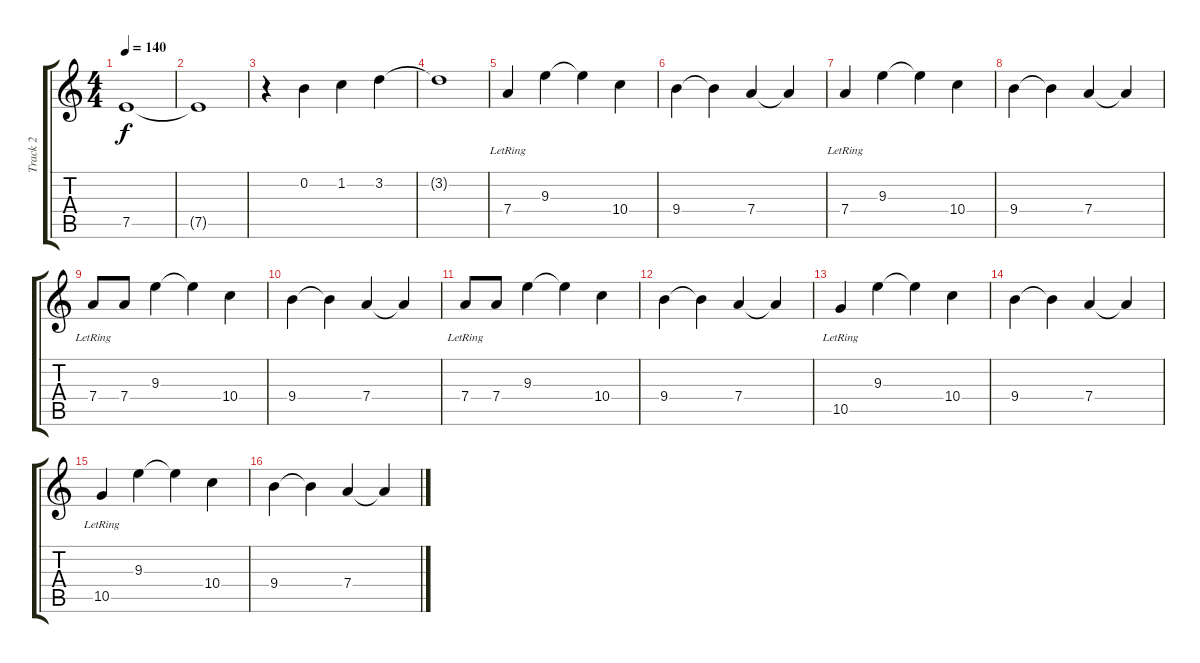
\track ("Track 2" "Track 2") {instrument acousticguitarsteel}
\staff {score tabs}
\tuning (E4 B3 G3 D3 A2 E2) {hide}
\ts (4 4)
\tempo 140
\clef g2
\ks c
7.5.1{dy f} |
7.5{t}.1 |
r.4 0.2.4 1.2.4 3.2.4 |
3.2{t}.1 |
7.4{lr}.4 9.3.4 9.3{t}.4 10.4.4 |
9.4.4 9.4{t}.4 7.4.4 7.4{t}.4 |
7.4{lr}.4 9.3.4 9.3{t}.4 10.4.4 |
9.4.4 9.4{t}.4 7.4.4 7.4{t}.4 |
7.4{lr}.8 7.4.8 9.3.4 9.3{t}.4 10.4.4 |
9.4.4 9.4{t}.4 7.4.4 7.4{t}.4 |
7.4{lr}.8 7.4.8 9.3.4 9.3{t}.4 10.4.4 |
9.4.4 9.4{t}.4 7.4.4 7.4{t}.4 |
10.5{lr}.4 9.3.4 9.3{t}.4 10.4.4 |
9.4.4 9.4{t}.4 7.4.4 7.4{t}.4 |
10.5{lr}.4 9.3.4 9.3{t}.4 10.4.4 |
9.4.4 9.4{t}.4 7.4.4 7.4{t}.4
